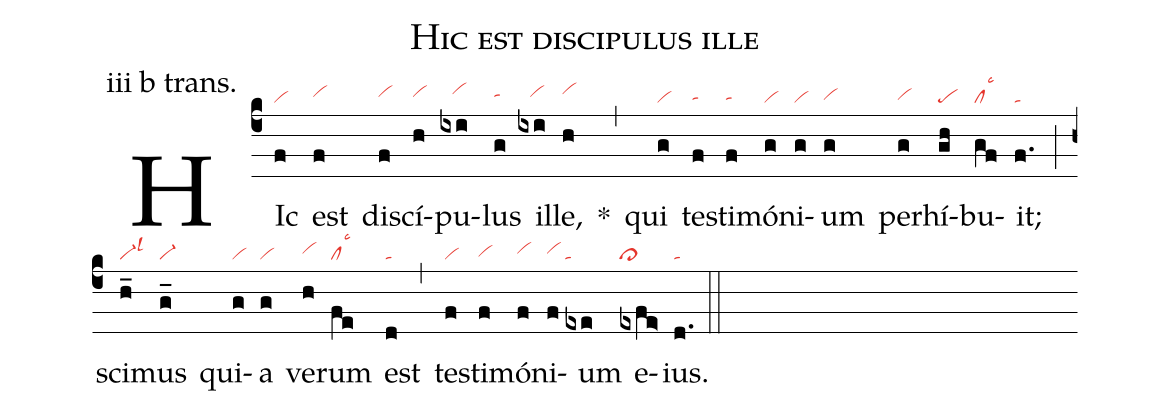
name: Hic est discipulus ille;
annotation: iii b trans.;
mode: 3;
nabc-lines: 1;
%%
(c4)
HIc(f|vi) est(f|vihh) di(f|vihh)scí(h|vihh)pu(ixi|///vihi)lus(g|tahh) il(ixi|///vihh)le,(h|vihi) *(,)
qui(g|vi) te(f|tahg)sti(f|tahg)mó(g|vi)ni(g|vi)um(g|vihg) per(g|vihg)hí(gh|pe)bu(gf|cllsc3)it;(f.|ta) (;)
sci(h_|vi-lsl3)mus(g_|vi-) qui(g|vi)a(g|vi) ve(h|vihh)rum(fe|cllsc3) est(d|ta) (,)
te(f|vi)sti(f|vihg)mó(f|vihh)ni(f|vihh)um(exe|ta) e(exfe>|cl>)ius.(d.|ta) (::)
